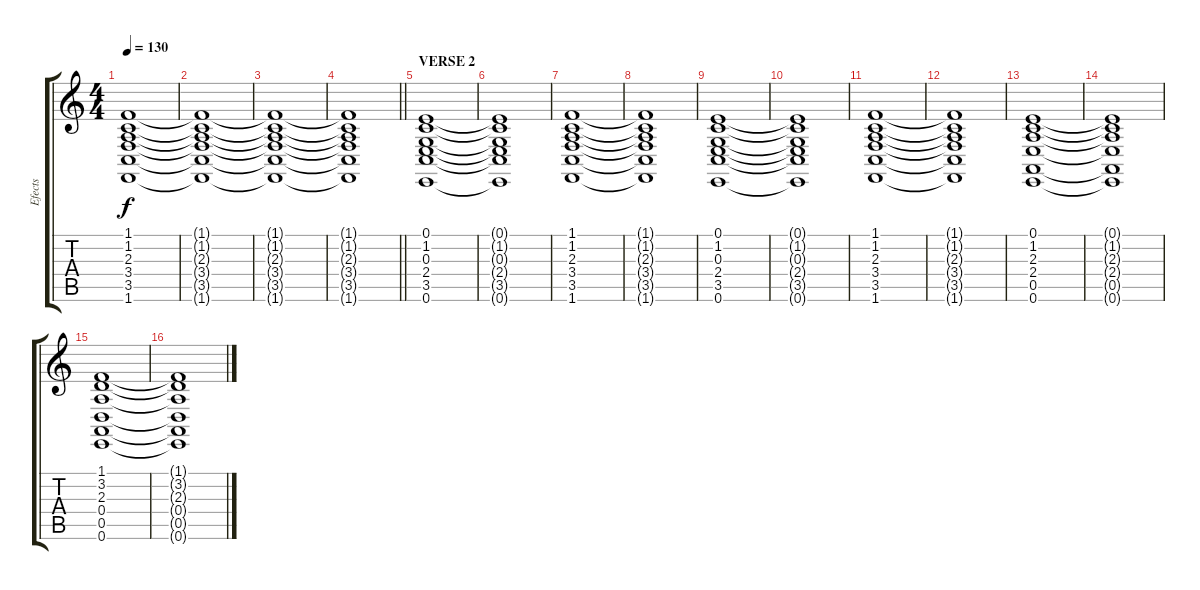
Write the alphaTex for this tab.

\track ("Efects" "Efects") {instrument tremolostrings}
\staff {score tabs}
\tuning (E4 B3 G3 D3 A2 E2) {hide}
\ts (4 4)
\tempo 130
\clef g2
\ks c
(1.1 1.2 2.3 3.4 3.5 1.6).1{dy f} |
(1.1{t} 1.2{t} 2.3{t} 3.4{t} 3.5{t} 1.6{t}).1 |
(1.1{t} 1.2{t} 2.3{t} 3.4{t} 3.5{t} 1.6{t}).1 |
\barLineRight lightlight
(1.1{t} 1.2{t} 2.3{t} 3.4{t} 3.5{t} 1.6{t}).1 |
\section ("" "VERSE 2")
(0.1 1.2 0.3 2.4 3.5 0.6).1 |
(0.1{t} 1.2{t} 0.3{t} 2.4{t} 3.5{t} 0.6{t}).1 |
(1.1 1.2 2.3 3.4 3.5 1.6).1 |
(1.1{t} 1.2{t} 2.3{t} 3.4{t} 3.5{t} 1.6{t}).1 |
(0.1 1.2 0.3 2.4 3.5 0.6).1 |
(0.1{t} 1.2{t} 0.3{t} 2.4{t} 3.5{t} 0.6{t}).1 |
(1.1 1.2 2.3 3.4 3.5 1.6).1 |
(1.1{t} 1.2{t} 2.3{t} 3.4{t} 3.5{t} 1.6{t}).1 |
(0.1 1.2 2.3 2.4 0.5 0.6).1 |
(0.1{t} 1.2{t} 2.3{t} 2.4{t} 0.5{t} 0.6{t}).1 |
(1.1 3.2 2.3 0.4 0.5 0.6).1 |
(1.1{t} 3.2{t} 2.3{t} 0.4{t} 0.5{t} 0.6{t}).1
